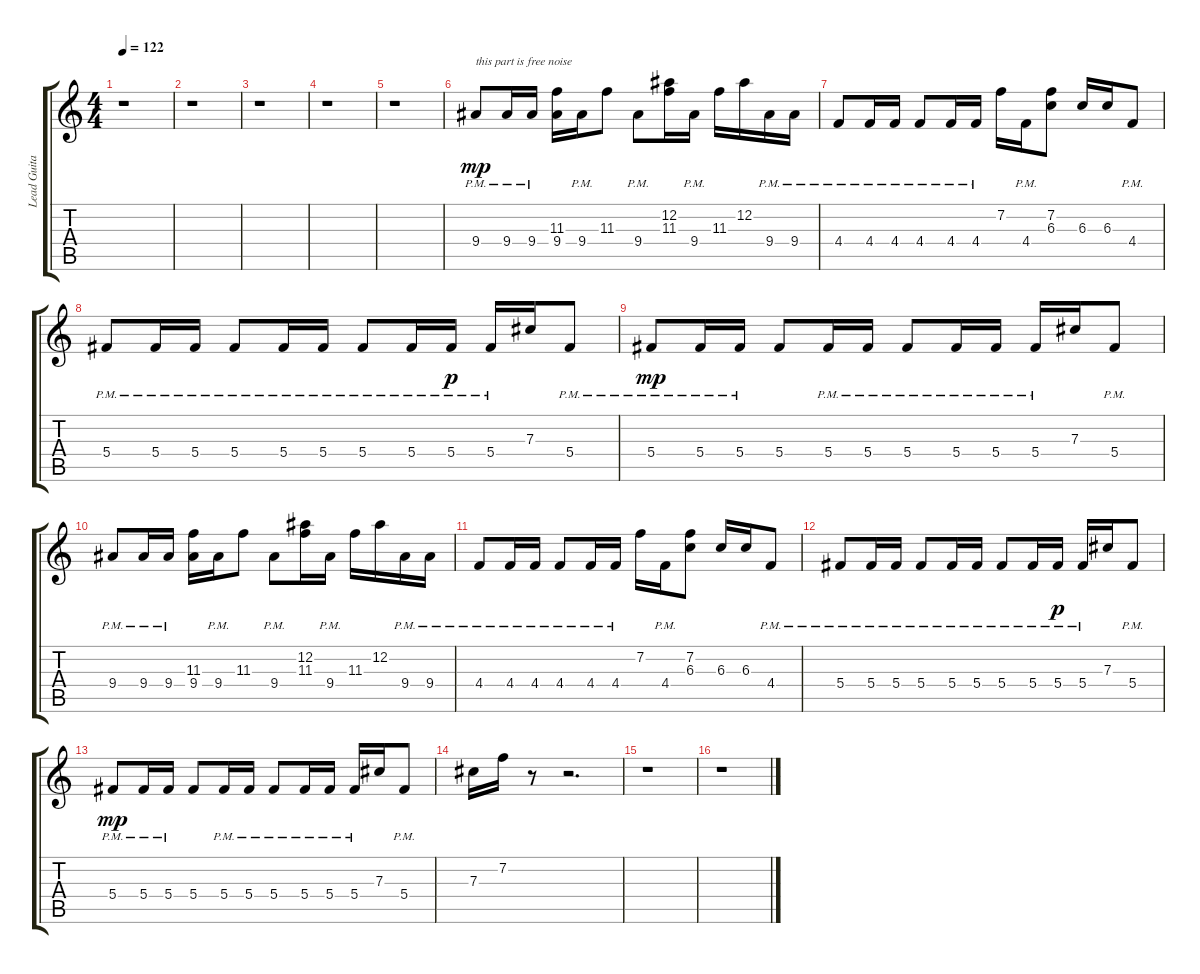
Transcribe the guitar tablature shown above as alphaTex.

\track ("Lead Guitar I" "Lead Guita") {instrument distortionguitar}
\staff {score tabs}
\tuning (Eb4 Bb3 Gb3 Db3 Ab2 Eb2) {hide}
\ts (4 4)
\tempo 122
\clef g2
\ks c
r.1{dy f} |
r.1 |
r.1 |
r.1 |
r.1 |
9.4{pm}.8{txt "this part is free noise" dy mp} 9.4{pm}.16 9.4{pm}.16 (11.3 9.4).16 9.4{pm}.16 11.3.8 9.4{pm}.8 (12.2 11.3).16 9.4{pm}.16 11.3.16 12.2.16 9.4{pm}.16 9.4{pm}.16 |
4.4{pm}.8 4.4{pm}.16 4.4{pm}.16 4.4{pm}.8 4.4{pm}.16 4.4{pm}.16 7.2.16 4.4{pm}.16 (7.2 6.3).8 6.3.16 6.3.16 4.4{pm}.8 |
5.4{pm}.8 5.4{pm}.16 5.4{pm}.16 5.4{pm}.8 5.4{pm}.16 5.4{pm}.16 5.4{pm}.8 5.4{pm}.16 5.4{pm}.16{dy p} 5.4{pm}.16 7.3.16 5.4{pm}.8 |
5.4{pm}.8{dy mp} 5.4{pm}.16 5.4{pm}.16 5.4.8 5.4{pm}.16 5.4{pm}.16 5.4{pm}.8 5.4{pm}.16 5.4{pm}.16 5.4{pm}.16 7.3.16 5.4{pm}.8 |
9.4{pm}.8 9.4{pm}.16 9.4{pm}.16 (11.3 9.4).16 9.4{pm}.16 11.3.8 9.4{pm}.8 (12.2 11.3).16 9.4{pm}.16 11.3.16 12.2.16 9.4{pm}.16 9.4{pm}.16 |
4.4{pm}.8 4.4{pm}.16 4.4{pm}.16 4.4{pm}.8 4.4{pm}.16 4.4{pm}.16 7.2.16 4.4{pm}.16 (7.2 6.3).8 6.3.16 6.3.16 4.4{pm}.8 |
5.4{pm}.8 5.4{pm}.16 5.4{pm}.16 5.4{pm}.8 5.4{pm}.16 5.4{pm}.16 5.4{pm}.8 5.4{pm}.16 5.4{pm}.16{dy p} 5.4{pm}.16 7.3.16 5.4{pm}.8 |
5.4{pm}.8{dy mp} 5.4{pm}.16 5.4{pm}.16 5.4.8 5.4{pm}.16 5.4{pm}.16 5.4{pm}.8 5.4{pm}.16 5.4{pm}.16 5.4{pm}.16 7.3.16 5.4{pm}.8 |
7.3.16 7.2.16 r.8 r.2{d} |
r.1 |
r.1
